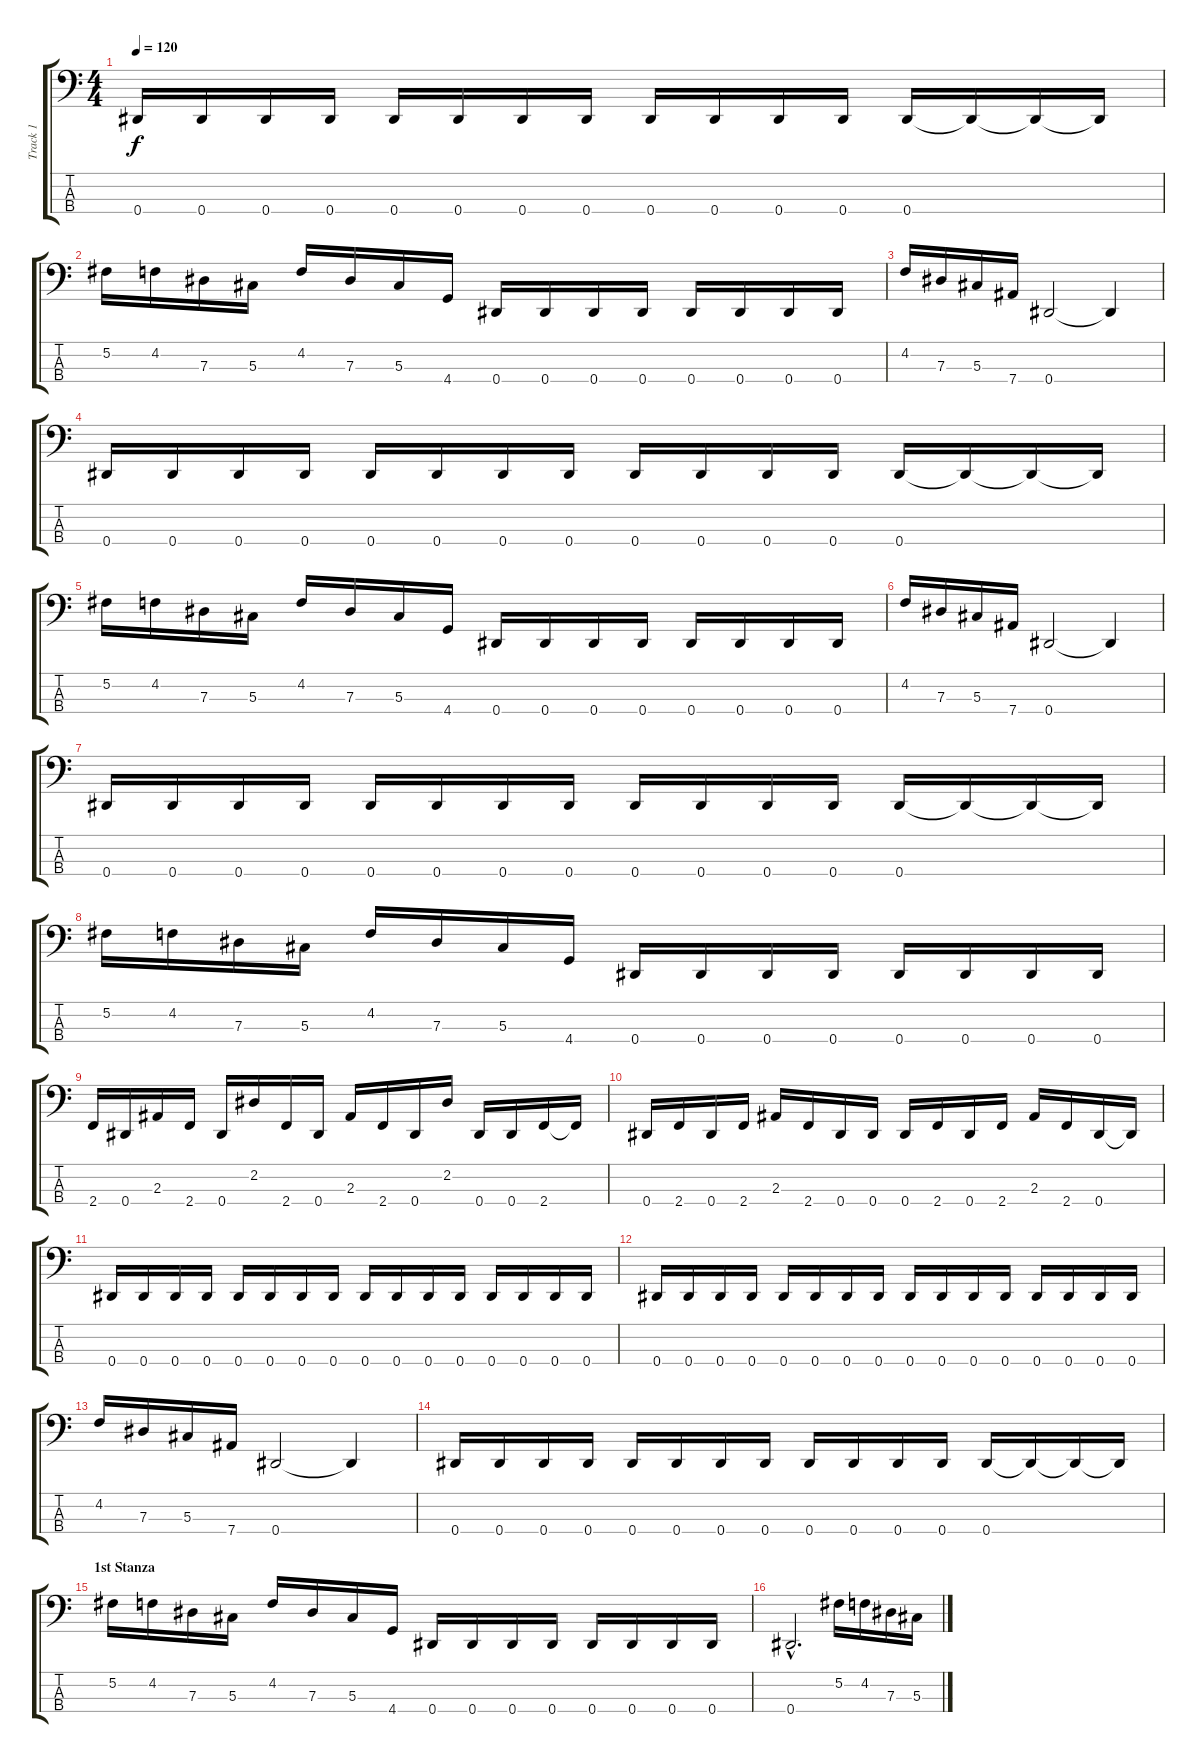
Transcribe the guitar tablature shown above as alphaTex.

\track ("Track 1" "Track 1") {instrument electricbasspick}
\staff {score tabs}
\tuning (Gb2 Db2 Ab1 Eb1) {hide}
\ts (4 4)
\tempo 120
\clef f4
\ks c
0.4.16{dy f} 0.4.16 0.4.16 0.4.16 0.4.16 0.4.16 0.4.16 0.4.16 0.4.16 0.4.16 0.4.16 0.4.16 0.4.16 0.4{t}.16 0.4{t}.16 0.4{t}.16 |
5.2.16 4.2.16 7.3.16 5.3.16 4.2.16 7.3.16 5.3.16 4.4.16 0.4.16 0.4.16 0.4.16 0.4.16 0.4.16 0.4.16 0.4.16 0.4.16 |
4.2.16 7.3.16 5.3.16 7.4.16 0.4.2 0.4{t}.4 |
0.4.16 0.4.16 0.4.16 0.4.16 0.4.16 0.4.16 0.4.16 0.4.16 0.4.16 0.4.16 0.4.16 0.4.16 0.4.16 0.4{t}.16 0.4{t}.16 0.4{t}.16 |
5.2.16 4.2.16 7.3.16 5.3.16 4.2.16 7.3.16 5.3.16 4.4.16 0.4.16 0.4.16 0.4.16 0.4.16 0.4.16 0.4.16 0.4.16 0.4.16 |
4.2.16 7.3.16 5.3.16 7.4.16 0.4.2 0.4{t}.4 |
0.4.16 0.4.16 0.4.16 0.4.16 0.4.16 0.4.16 0.4.16 0.4.16 0.4.16 0.4.16 0.4.16 0.4.16 0.4.16 0.4{t}.16 0.4{t}.16 0.4{t}.16 |
5.2.16 4.2.16 7.3.16 5.3.16 4.2.16 7.3.16 5.3.16 4.4.16 0.4.16 0.4.16 0.4.16 0.4.16 0.4.16 0.4.16 0.4.16 0.4.16 |
2.4.16 0.4.16 2.3.16 2.4.16 0.4.16 2.2.16 2.4.16 0.4.16 2.3.16 2.4.16 0.4.16 2.2.16 0.4.16 0.4.16 2.4.16 2.4{t}.16 |
0.4.16 2.4.16 0.4.16 2.4.16 2.3.16 2.4.16 0.4.16 0.4.16 0.4.16 2.4.16 0.4.16 2.4.16 2.3.16 2.4.16 0.4.16 0.4{t}.16 |
0.4.16 0.4.16 0.4.16 0.4.16 0.4.16 0.4.16 0.4.16 0.4.16 0.4.16 0.4.16 0.4.16 0.4.16 0.4.16 0.4.16 0.4.16 0.4.16 |
0.4.16 0.4.16 0.4.16 0.4.16 0.4.16 0.4.16 0.4.16 0.4.16 0.4.16 0.4.16 0.4.16 0.4.16 0.4.16 0.4.16 0.4.16 0.4.16 |
4.2.16 7.3.16 5.3.16 7.4.16 0.4.2 0.4{t}.4 |
0.4.16 0.4.16 0.4.16 0.4.16 0.4.16 0.4.16 0.4.16 0.4.16 0.4.16 0.4.16 0.4.16 0.4.16 0.4.16 0.4{t}.16 0.4{t}.16 0.4{t}.16 |
\section ("" "1st Stanza")
5.2.16 4.2.16 7.3.16 5.3.16 4.2.16 7.3.16 5.3.16 4.4.16 0.4.16 0.4.16 0.4.16 0.4.16 0.4.16 0.4.16 0.4.16 0.4.16 |
0.4{hac}.2{d} 5.2.16 4.2.16 7.3.16 5.3.16
